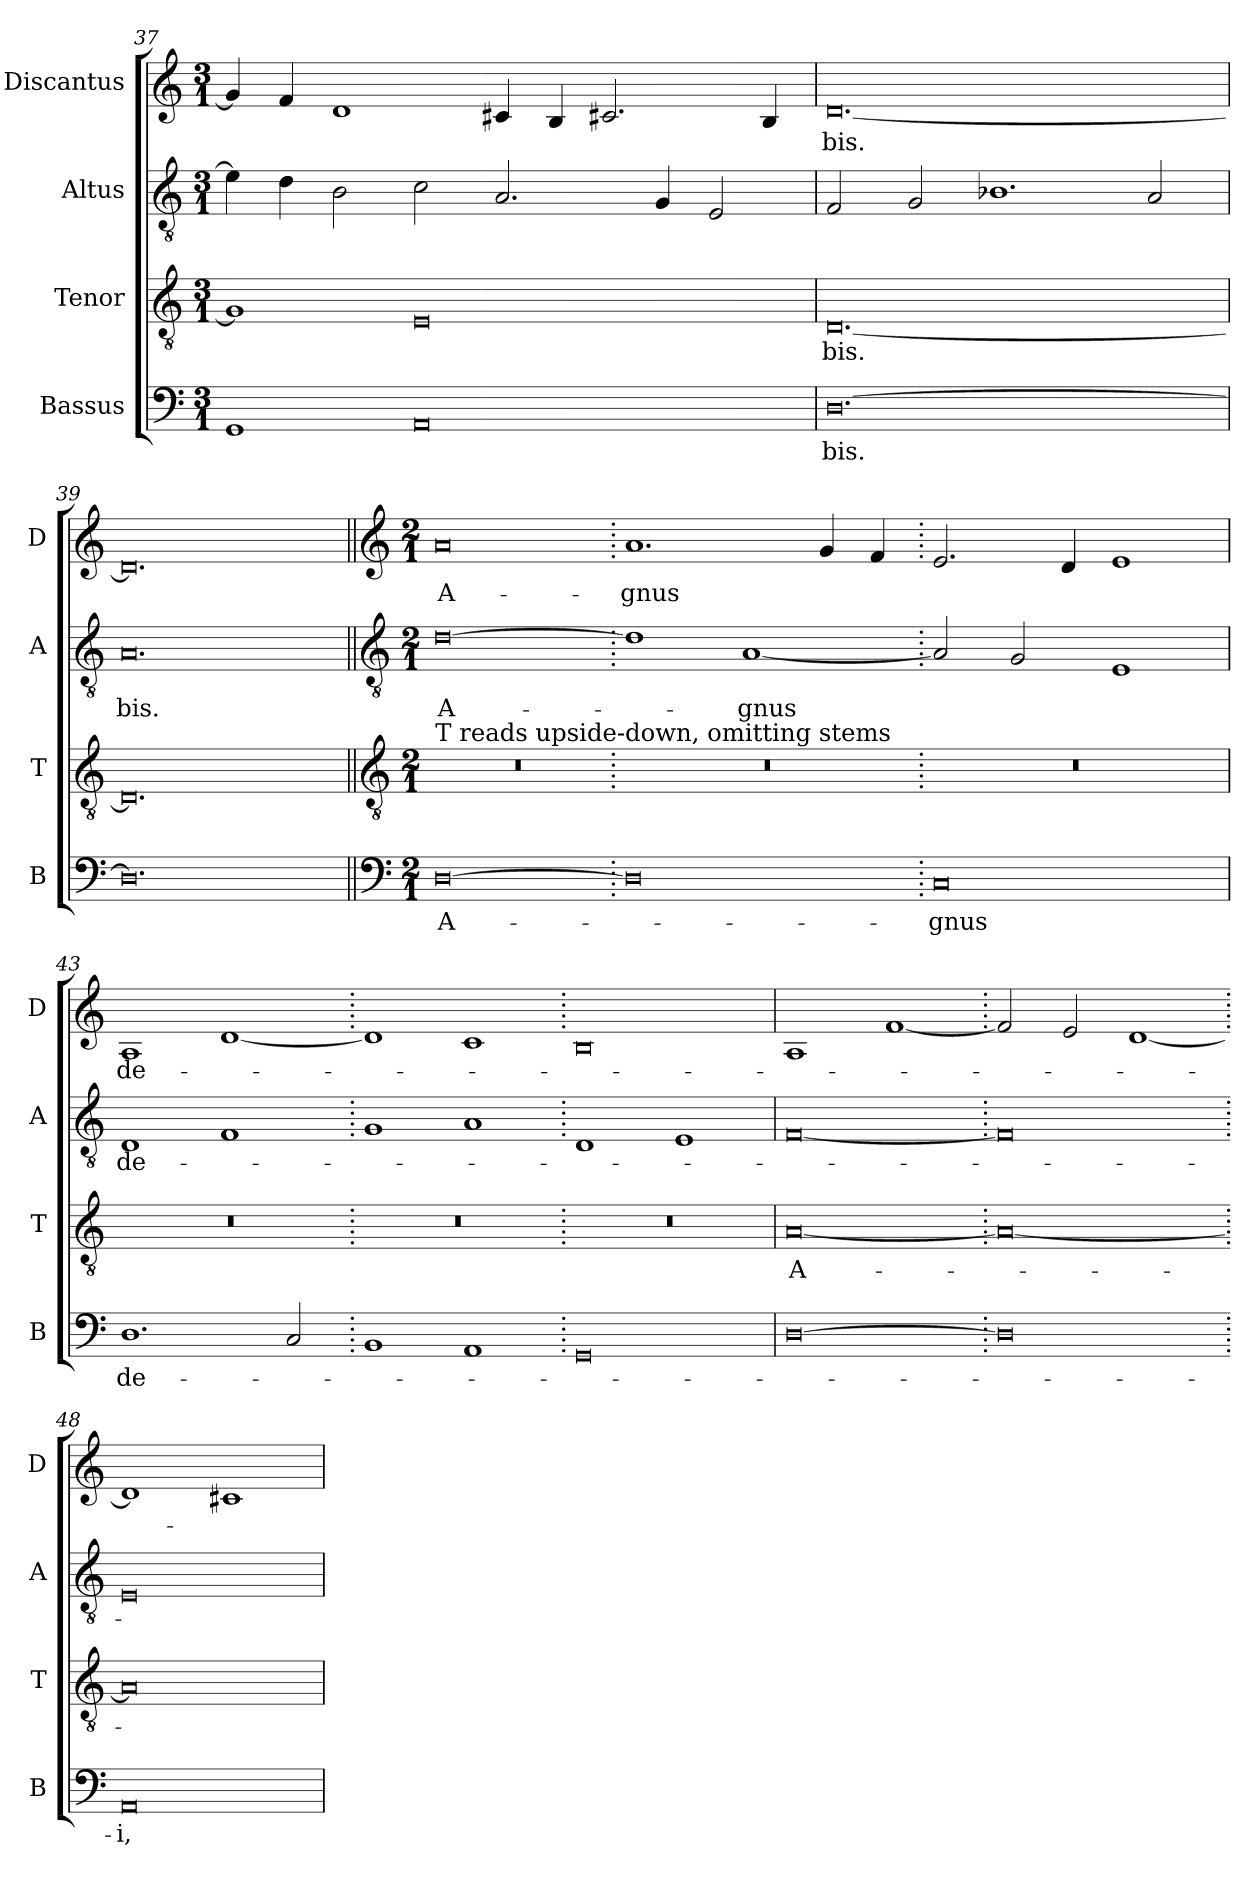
**kern	**text	**kern	**text	**kern	**text	**kern	**text
*part4	*part4	*part3	*part3	*part2	*part2	*part1	*part1
*staff4	*staff4	*staff3	*staff3	*staff2	*staff2	*staff1	*staff1
*I"Bassus	*	*I"Tenor	*	*I"Altus	*	*I"Discantus	*
*I'B	*	*I'T	*	*I'A	*	*I'D	*
*clefF4	*	*clefGv2	*	*clefGv2	*	*clefG2	*
*k[]	*	*k[]	*	*k[]	*	*k[]	*
*M3/1	*	*M3/1	*	*M3/1	*	*M3/1	*
=37	=37	=37	=37	=37	=37	=37	=37
1GG	.	1G]	.	4e]	.	4g]	.
.	.	.	.	4d	.	4f	.
.	.	.	.	2B	.	1d	.
0AA	.	0E	.	2c	.	.	.
.	.	.	.	2.A	.	4c#X	.
.	.	.	.	.	.	4B	.
.	.	.	.	.	.	2.c#X	.
.	.	.	.	4G	.	.	.
.	.	.	.	2E	.	.	.
.	.	.	.	.	.	4B	.
=38	=38	=38	=38	=38	=38	=38	=38
[0.D	-bis.	[0.D	-bis.	2F	.	[0.d	-bis.
.	.	.	.	2G	.	.	.
.	.	.	.	1.B-X	.	.	.
.	.	.	.	2A	.	.	.
=39	=39	=39	=39	=39	=39	=39	=39
0.D]	.	0.D]	.	0.A	-bis.	0.d]	.
!!LO:LB:g=z
=40||	=40||	=40||	=40||	=40||	=40||	=40||	=40||
*clefF4	*	*clefGv2	*	*clefGv2	*	*clefG2	*
*k[]	*	*k[]	*	*k[]	*	*k[]	*
*M2/1	*	*M2/1	*	*M2/1	*	*M2/1	*
*	*	*	*	*	*	*MM400	*
!	!	!LO:TX:a:t=T reads upside-down, omitting stems	!	!	!	!	!
[0D	A-	0r	.	[0d	A-	0a	A-
=41.	=41.	=41.	=41.	=41.	=41.	=41.	=41.
0D]	.	0r	.	1d]	.	1.a	-gnus
.	.	.	.	[1A	-gnus	.	.
.	.	.	.	.	.	4g	.
.	.	.	.	.	.	4f	.
=42.	=42.	=42.	=42.	=42.	=42.	=42.	=42.
0C	-gnus	0r	.	2A]	.	2.e	.
.	.	.	.	2G	.	.	.
.	.	.	.	.	.	4d	.
.	.	.	.	1E	.	1e	.
=43	=43	=43	=43	=43	=43	=43	=43
1.D	de-	0r	.	1D	de-	1A	de-
.	.	.	.	1F	.	[1d	.
2C	.	.	.	.	.	.	.
=44.	=44.	=44.	=44.	=44.	=44.	=44.	=44.
1BB	.	0r	.	1G	.	1d]	.
1AA	.	.	.	1A	.	1c	.
=45.	=45.	=45.	=45.	=45.	=45.	=45.	=45.
0GG	.	0r	.	1D	.	0B	.
.	.	.	.	1E	.	.	.
=46	=46	=46	=46	=46	=46	=46	=46
[0D	.	[0A	A-	[0F	.	1A	.
.	.	.	.	.	.	[1f	.
=47.	=47.	=47.	=47.	=47.	=47.	=47.	=47.
0D]	.	0A_	.	0F]	.	2f]	.
.	.	.	.	.	.	2e	.
.	.	.	.	.	.	[1d	.
=48.	=48.	=48.	=48.	=48.	=48.	=48.	=48.
0AA	-i,	0A]	.	0E	.	1d]	.
.	.	.	.	.	.	1c#X	.
=	=	=	=	=	=	=	=
*-	*-	*-	*-	*-	*-	*-	*-
